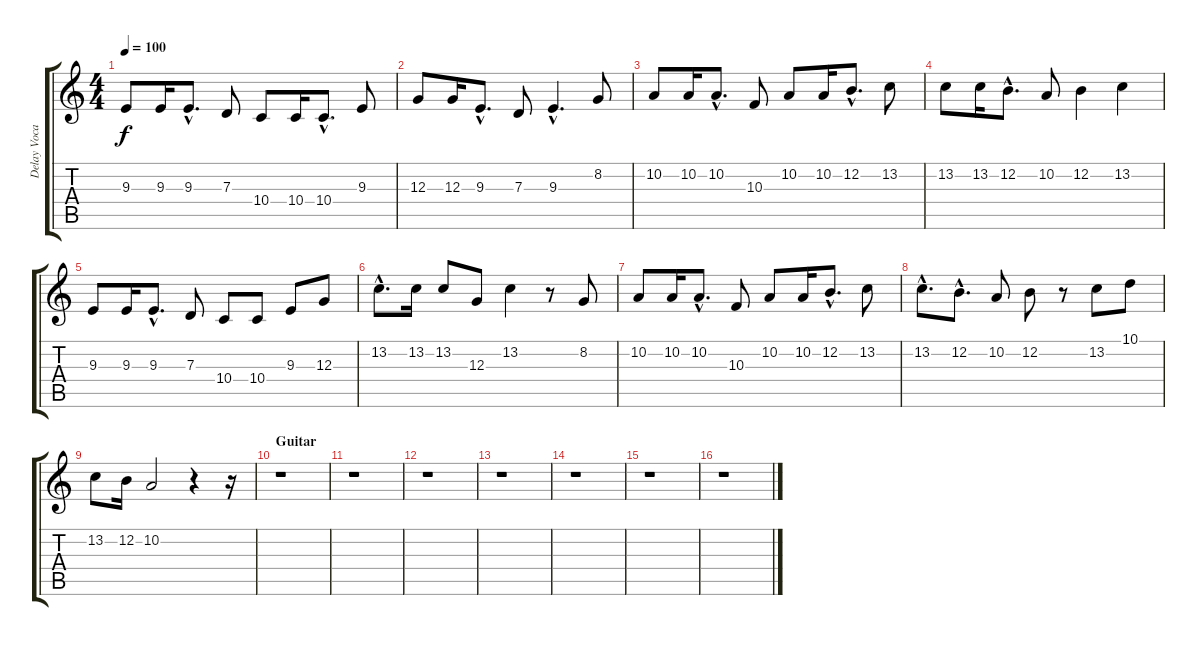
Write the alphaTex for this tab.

\track ("Delay Vocals" "Delay Voca") {instrument pad8sweep}
\staff {score tabs}
\tuning (E4 B3 G3 D3 A2 E2) {hide}
\ts (4 4)
\section ("" "")
\tempo 100
\clef g2
\ks c
9.3.8{dy f} 9.3.16 9.3{hac}.8{d} 7.3.8 10.4.8 10.4.16 10.4{hac}.8{d} 9.3.8 |
12.3.8 12.3.16 9.3{hac}.8{d} 7.3.8 9.3{hac}.4{d} 8.2.8 |
10.2.8 10.2.16 10.2{hac}.8{d} 10.3.8 10.2.8 10.2.16 12.2{hac}.8{d} 13.2.8 |
13.2.8 13.2.16 12.2{hac}.8{d} 10.2.8 12.2.4 13.2.4 |
9.3.8 9.3.16 9.3{hac}.8{d} 7.3.8 10.4.8 10.4.8 9.3.8 12.3.8 |
13.2{hac}.8{d} 13.2.16 13.2.8 12.3.8 13.2.4 r.8 8.2.8 |
10.2.8 10.2.16 10.2{hac}.8{d} 10.3.8 10.2.8 10.2.16 12.2{hac}.8{d} 13.2.8 |
13.2{hac}.8{d} 12.2{hac}.8{d} 10.2.8 12.2.8 r.8 13.2.8 10.1.8 |
13.2.8 12.2.16 10.2.2 r.4 r.16 |
\section ("" "Guitar ")
r.1 |
r.1 |
r.1 |
r.1 |
r.1 |
r.1 |
r.1
